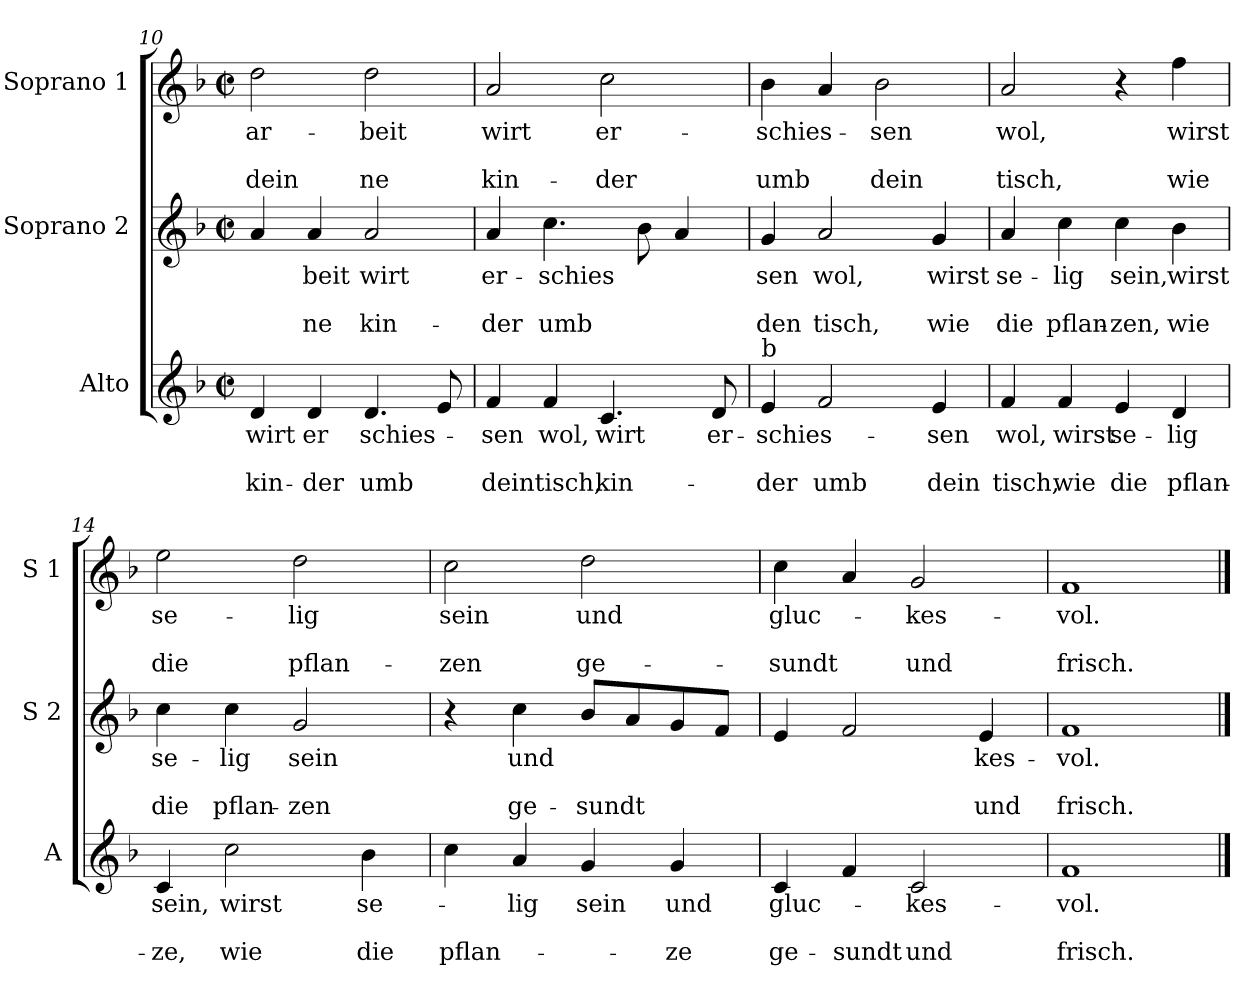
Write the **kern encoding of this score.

**kern	**text	**text	**text	**kern	**text	**text	**text	**kern	**text	**text	**text
*part3	*part3	*part3	*part3	*part2	*part2	*part2	*part2	*part1	*part1	*part1	*part1
*staff3	*staff3	*staff3	*staff3	*staff2	*staff2	*staff2	*staff2	*staff1	*staff1	*staff1	*staff1
*I"Alto	*	*	*	*I"Soprano 2	*	*	*	*I"Soprano 1	*	*	*
*I'A	*	*	*	*I'S 2	*	*	*	*I'S 1	*	*	*
*clefG2	*	*	*	*clefG2	*	*	*	*clefG2	*	*	*
*k[b-]	*	*	*	*k[b-]	*	*	*	*k[b-]	*	*	*
*F:	*	*	*	*F:	*	*	*	*F:	*	*	*
*M2/2	*	*	*	*M2/2	*	*	*	*M2/2	*	*	*
*met(c|)	*	*	*	*met(c|)	*	*	*	*met(c|)	*	*	*
=10	=10	=10	=10	=10	=10	=10	=10	=10	=10	=10	=10
!	!LO:LY:b	!	!LO:LY:b	!	!	!	!	!	!LO:LY:b	!	!LO:LY:b
4d/	wirt	.	kin-	4a/	.	.	.	2dd\	ar-	.	dein
!	!LO:LY:b	!	!LO:LY:b	!	!LO:LY:b	!	!LO:LY:b	!	!	!	!
4d/	er	.	-der	4a/	-beit	.	-ne	.	.	.	.
!	!LO:LY:b	!	!LO:LY:b	!	!LO:LY:b	!	!LO:LY:b	!	!LO:LY:b	!	!LO:LY:b
4.d/	schies-	.	umb	2a/	wirt	.	kin-	2dd\	-beit	.	ne
8e/	.	.	.	.	.	.	.	.	.	.	.
=11	=11	=11	=11	=11	=11	=11	=11	=11	=11	=11	=11
!	!LO:LY:b	!	!LO:LY:b	!	!LO:LY:b	!	!LO:LY:b	!	!LO:LY:b	!	!LO:LY:b
4f/	-sen	.	dein	4a/	er-	.	-der	2a/	wirt	.	kin-
!	!LO:LY:b	!	!LO:LY:b	!	!LO:LY:b	!	!LO:LY:b	!	!	!	!
4f/	wol,	.	tisch,	4.cc\	-schies	.	umb	.	.	.	.
!	!LO:LY:b	!	!LO:LY:b	!	!	!	!	!	!LO:LY:b	!	!LO:LY:b
4.c/	wirt	.	kin-	.	.	.	.	2cc\	er-	.	-der
.	.	.	.	8b-\	.	.	.	.	.	.	.
.	.	.	.	4a/	.	.	.	.	.	.	.
!	!LO:LY:b	!	!	!	!	!	!	!	!	!	!
8d/	er-	.	.	.	.	.	.	.	.	.	.
=12	=12	=12	=12	=12	=12	=12	=12	=12	=12	=12	=12
!LO:TX:a:t=b	!	!	!	!	!	!	!	!	!	!	!
!	!LO:LY:b	!	!LO:LY:b	!	!LO:LY:b	!	!LO:LY:b	!	!LO:LY:b	!	!LO:LY:b
4e/	-schies-	.	-der	4g/	sen	.	den	4b-\	-schies-	.	umb
!	!	!	!LO:LY:b	!	!LO:LY:b	!	!LO:LY:b	!	!	!	!
2f/	.	.	umb	2a/	wol,	.	tisch,	4a/	.	.	.
!	!	!	!	!	!	!	!	!	!LO:LY:b	!	!LO:LY:b
.	.	.	.	.	.	.	.	2b-\	-sen	.	dein
!	!LO:LY:b	!	!LO:LY:b	!	!LO:LY:b	!	!LO:LY:b	!	!	!	!
4e/	-sen	.	dein	4g/	wirst	.	wie	.	.	.	.
!!LO:LB:g=z
=13	=13	=13	=13	=13	=13	=13	=13	=13	=13	=13	=13
!	!LO:LY:b	!	!LO:LY:b	!	!LO:LY:b	!	!LO:LY:b	!	!LO:LY:b	!	!LO:LY:b
4f/	wol,	.	tisch,	4a/	se-	.	die	2a/	wol,	.	tisch,
!	!LO:LY:b	!	!LO:LY:b	!	!LO:LY:b	!	!LO:LY:b	!	!	!	!
4f/	wirst	.	wie	4cc\	-lig	.	pflan-	.	.	.	.
!	!LO:LY:b	!	!LO:LY:b	!	!LO:LY:b	!	!LO:LY:b	!	!	!	!
4e/	se-	.	die	4cc\	sein,	.	-zen,	4r	.	.	.
!	!LO:LY:b	!	!LO:LY:b	!	!LO:LY:b	!	!LO:LY:b	!	!LO:LY:b	!	!LO:LY:b
4d/	-lig	.	pflan-	4b-\	wirst	.	wie	4ff\	wirst	.	wie
=14	=14	=14	=14	=14	=14	=14	=14	=14	=14	=14	=14
!	!LO:LY:b	!	!LO:LY:b	!	!LO:LY:b	!	!LO:LY:b	!	!LO:LY:b	!	!LO:LY:b
4c/	sein,	.	-ze,	4cc\	se-	.	die	2ee\	se-	.	die
!	!LO:LY:b	!	!LO:LY:b	!	!LO:LY:b	!	!LO:LY:b	!	!	!	!
2cc\	wirst	.	wie	4cc\	-lig	.	pflan-	.	.	.	.
!	!	!	!	!	!LO:LY:b	!	!LO:LY:b	!	!LO:LY:b	!	!LO:LY:b
.	.	.	.	2g/	sein	.	-zen	2dd\	-lig	.	pflan-
!	!LO:LY:b	!	!LO:LY:b	!	!	!	!	!	!	!	!
4b-\	se-	.	die	.	.	.	.	.	.	.	.
=15	=15	=15	=15	=15	=15	=15	=15	=15	=15	=15	=15
!	!	!	!LO:LY:b	!	!	!	!	!	!LO:LY:b	!	!LO:LY:b
4cc\	.	.	pflan-	4r	.	.	.	2cc\	sein	.	-zen
!	!LO:LY:b	!	!	!	!LO:LY:b	!	!LO:LY:b	!	!	!	!
4a/	-lig	.	.	4cc\	und	.	ge-	.	.	.	.
!	!LO:LY:b	!	!	!	!	!	!LO:LY:b	!	!LO:LY:b	!	!LO:LY:b
4g/	sein	.	.	8b-/L	.	.	-sundt	2dd\	und	.	ge-
.	.	.	.	8a/	.	.	.	.	.	.	.
!	!LO:LY:b	!	!LO:LY:b	!	!	!	!	!	!	!	!
4g/	und	.	-ze	8g/	.	.	.	.	.	.	.
.	.	.	.	8f/J	.	.	.	.	.	.	.
=16	=16	=16	=16	=16	=16	=16	=16	=16	=16	=16	=16
!	!LO:LY:b	!	!LO:LY:b	!	!	!	!	!	!LO:LY:b	!	!LO:LY:b
4c/	gluc-	.	ge-	4e/	.	.	.	4cc\	gluc-	.	-sundt
!	!	!	!LO:LY:b	!	!	!	!	!	!	!	!
4f/	.	.	-sundt	2f/	.	.	.	4a/	.	.	.
!	!LO:LY:b	!	!LO:LY:b	!	!	!	!	!	!LO:LY:b	!	!LO:LY:b
2c/	-kes-	.	und	.	.	.	.	2g/	-kes-	.	und
!	!	!	!	!	!LO:LY:b	!	!LO:LY:b	!	!	!	!
.	.	.	.	4e/	-kes-	.	und	.	.	.	.
=17	=17	=17	=17	=17	=17	=17	=17	=17	=17	=17	=17
!	!LO:LY:b	!	!LO:LY:b	!	!LO:LY:b	!	!LO:LY:b	!	!LO:LY:b	!	!LO:LY:b
1f	-vol.	.	frisch.	1f	-vol.	.	frisch.	1f	-vol.	.	frisch.
==	==	==	==	==	==	==	==	==	==	==	==
*-	*-	*-	*-	*-	*-	*-	*-	*-	*-	*-	*-
